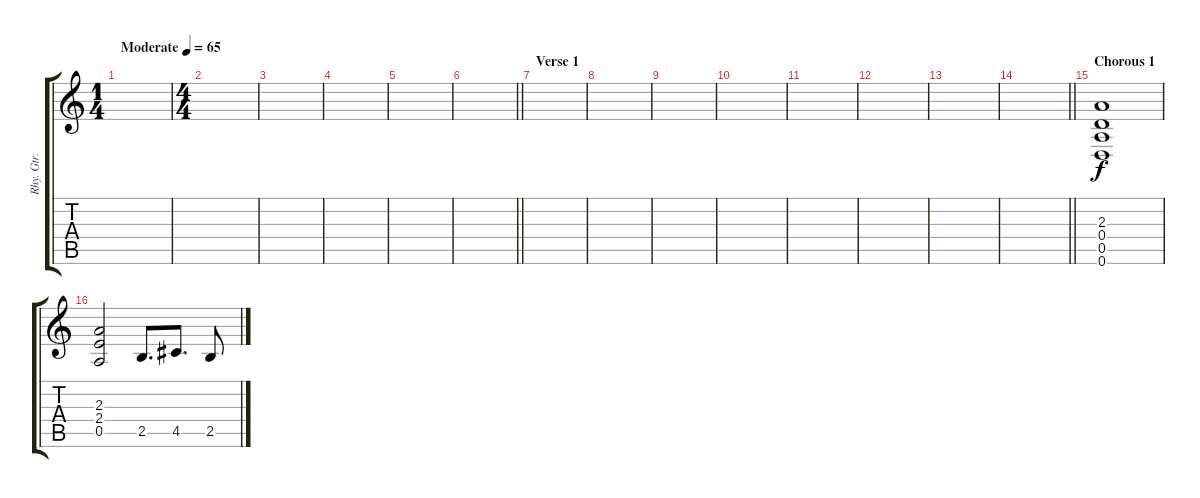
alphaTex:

\track ("Rhy. Gtr. 2" "Rhy. Gtr. ") {instrument distortionguitar}
\staff {score tabs}
\tuning (E4 B3 G3 D3 A2 D2) {hide}
\ts (1 4)
\tempo (65 "Moderate")
\clef g2
\ks c
|
\ts (4 4)
|
|
|
|
\barLineRight lightlight
|
\section ("" "Verse 1")
|
|
|
|
|
|
|
\barLineRight lightlight
|
\section ("" "Chorous 1")
(2.3 0.4 0.5 0.6).1 |
(2.3 2.4 0.5).2 2.5.8{d} 4.5.8{d} 2.5.8
